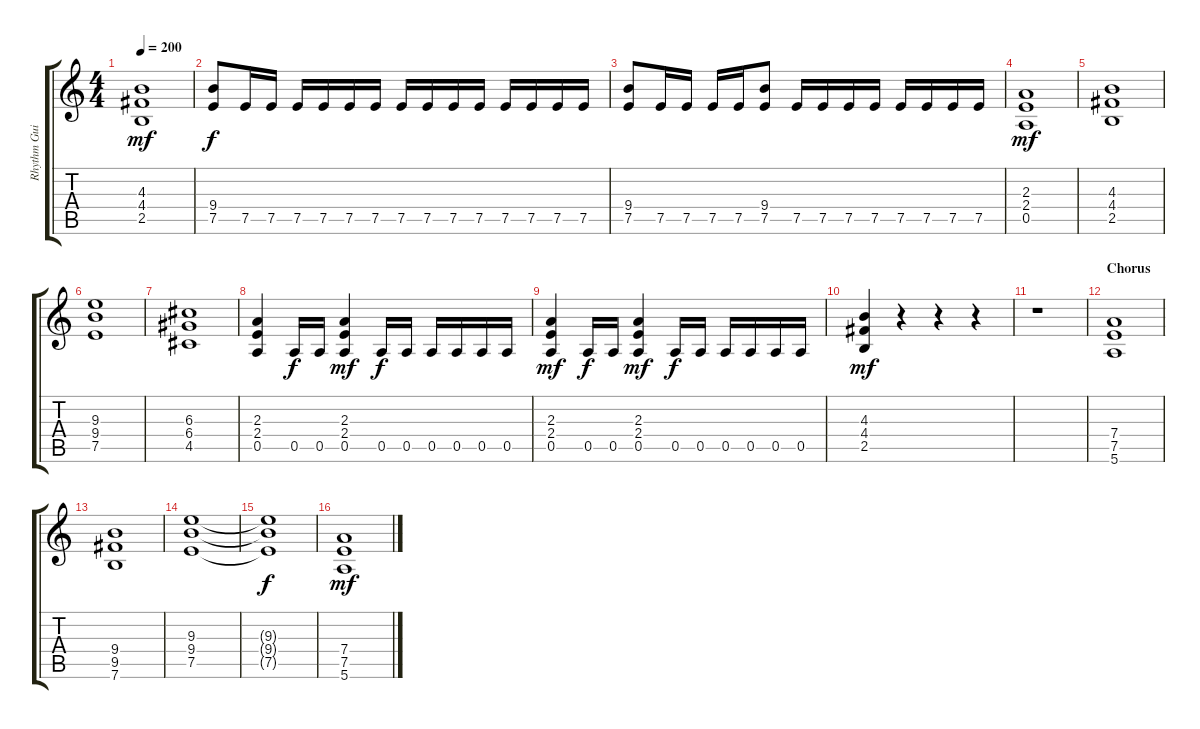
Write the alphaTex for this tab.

\track ("Rhythm Guitar 1" "Rhythm Gui") {instrument distortionguitar}
\staff {score tabs}
\tuning (E4 B3 G3 D3 A2 E2) {hide}
\ts (4 4)
\tempo 200
\clef g2
\ks c
(4.3 4.4 2.5).1{dy mf} |
(9.4 7.5).8{dy f} 7.5.16 7.5.16 7.5.16 7.5.16 7.5.16 7.5.16 7.5.16 7.5.16 7.5.16 7.5.16 7.5.16 7.5.16 7.5.16 7.5.16 |
(9.4 7.5).8 7.5.16 7.5.16 7.5.16 7.5.16 (9.4 7.5).8 7.5.16 7.5.16 7.5.16 7.5.16 7.5.16 7.5.16 7.5.16 7.5.16 |
(2.3 2.4 0.5).1{dy mf} |
(4.3 4.4 2.5).1 |
(9.3 9.4 7.5).1 |
(6.3 6.4 4.5).1 |
(2.3 2.4 0.5).4 0.5.16{dy f} 0.5.16 (2.3 2.4 0.5).4{dy mf} 0.5.16{dy f} 0.5.16 0.5.16 0.5.16 0.5.16 0.5.16 |
(2.3 2.4 0.5).4{dy mf} 0.5.16{dy f} 0.5.16 (2.3 2.4 0.5).4{dy mf} 0.5.16{dy f} 0.5.16 0.5.16 0.5.16 0.5.16 0.5.16 |
(4.3 4.4 2.5).4{dy mf} r.4 r.4 r.4 |
r.1 |
\section ("" "Chorus")
(7.4 7.5 5.6).1 |
(9.4 9.5 7.6).1 |
(9.3 9.4 7.5).1 |
(9.3{t} 9.4{t} 7.5{t}).1{dy f} |
(7.4 7.5 5.6).1{dy mf}
